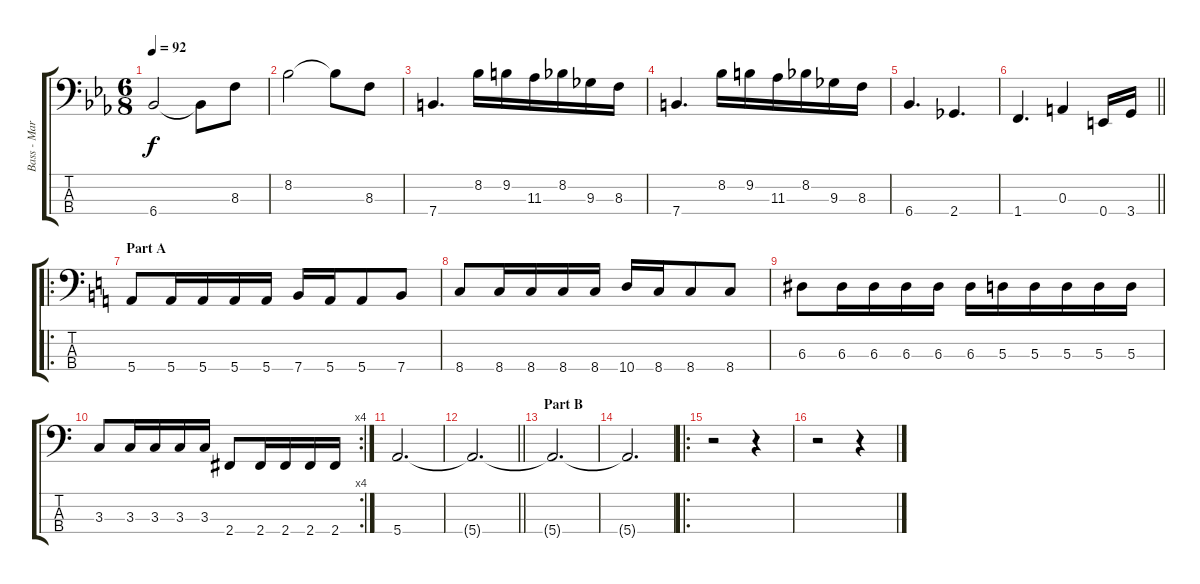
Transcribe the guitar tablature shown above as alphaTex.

\track ("Bass - Martin Lopez" "Bass - Mar") {instrument electricbassfinger}
\staff {score tabs}
\tuning (G2 D2 A1 E1) {hide}
\ts (6 8)
\tempo 92
\clef f4
\ks cminor
6.4.2{dy f} 6.4{t}.8 8.3.8 |
8.2.2 8.2{t}.8 8.3.8 |
7.4.4{d} 8.2.16 9.2.16 11.3.16 8.2.16 9.3.16 8.3.16 |
7.4.4{d} 8.2.16 9.2.16 11.3.16 8.2.16 9.3.16 8.3.16 |
6.4.4{d} 2.4.4{d} |
\barLineRight lightlight
1.4.4{d} 0.3.4 0.4.16 3.4.16 |
\ro
\section ("" "Part A")
\ks aminor
5.4.8 5.4.16 5.4.16 5.4.16 5.4.16 7.4.16 5.4.16 5.4.8 7.4.8 |
8.4.8 8.4.16 8.4.16 8.4.16 8.4.16 10.4.16 8.4.16 8.4.8 8.4.8 |
6.3.8 6.3.16 6.3.16 6.3.16 6.3.16 6.3.16 5.3.16 5.3.16 5.3.16 5.3.16 5.3.16 |
\rc 4
3.3.8 3.3.16 3.3.16 3.3.16 3.3.16 2.4.8 2.4.16 2.4.16 2.4.16 2.4.16 |
5.4.2{d} |
\barLineRight lightlight
5.4{t}.2{d} |
\section ("" "Part B")
5.4{t}.2{d} |
5.4{t}.2{d} |
\ro
r.2 r.4 |
r.2 r.4
